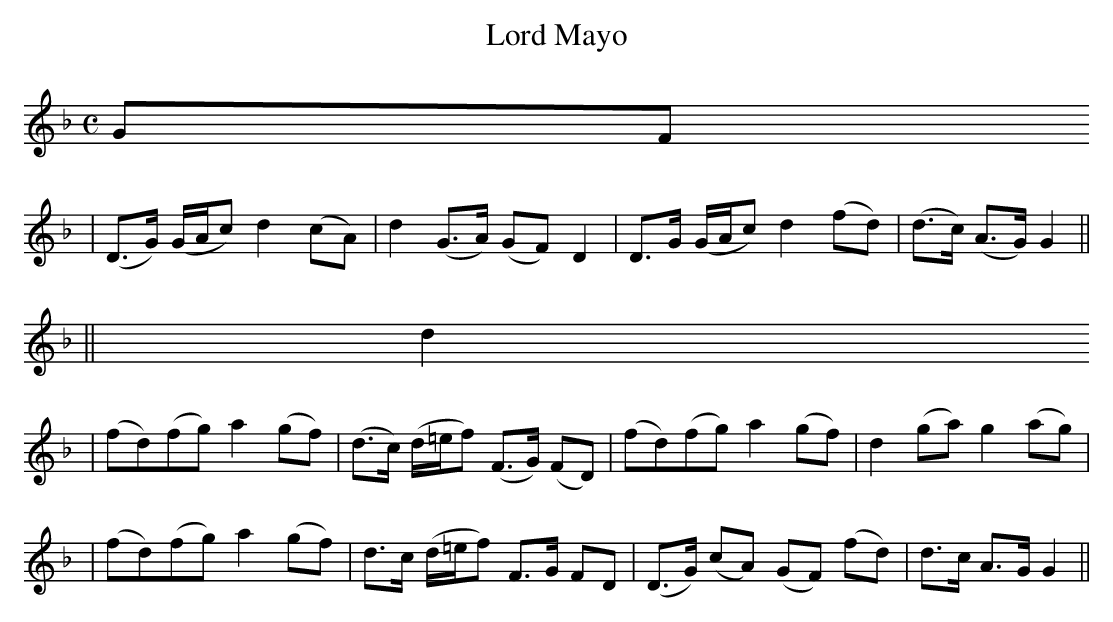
X:1
T: Lord Mayo
M: C
L: 1/8
K: GDor
GF
| (D>G) (G/A/c) d2 (cA) | d2 (G>A) (GF) D2 | D>G (G/A/c) d2 (fd) | (d>c) (A>G) G2 ||
|| d2
| (fd)(fg) a2 (gf) | (d>c) (d/=e/f) (F>G) (FD) | (fd)(fg) a2 (gf) | d2 (ga) g2 (ag) |
| (fd)(fg) a2 (gf) | d>c (d/=e/f) F>G FD | (D>G) (cA) (GF) (fd) | d>c A>G G2 ||
